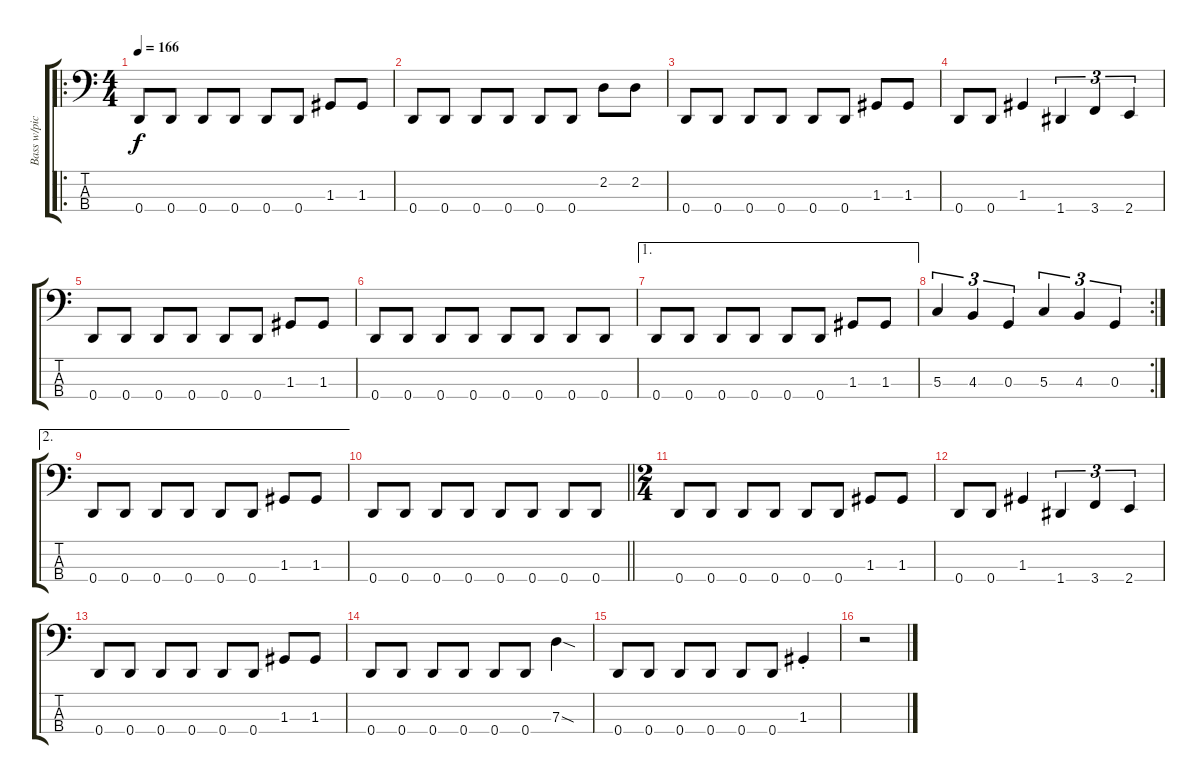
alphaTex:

\track ("Bass w/pick" "Bass w/pic") {instrument electricbasspick}
\staff {score tabs}
\tuning (F2 C2 G1 D1) {hide}
\ro
\ts (4 4)
\tempo 166
\clef f4
\ks c
0.4.8{dy f instrument electricbasspick} 0.4.8 0.4.8 0.4.8 0.4.8 0.4.8 1.3.8 1.3.8 |
0.4.8 0.4.8 0.4.8 0.4.8 0.4.8 0.4.8 2.2.8 2.2.8 |
0.4.8 0.4.8 0.4.8 0.4.8 0.4.8 0.4.8 1.3.8 1.3.8 |
0.4.8 0.4.8 1.3.4 1.4.4{tu (3 2)} 3.4.4{tu (3 2)} 2.4.4{tu (3 2)} |
0.4.8 0.4.8 0.4.8 0.4.8 0.4.8 0.4.8 1.3.8 1.3.8 |
0.4.8 0.4.8 0.4.8 0.4.8 0.4.8 0.4.8 0.4.8 0.4.8 |
\ae 1
0.4.8 0.4.8 0.4.8 0.4.8 0.4.8 0.4.8 1.3.8 1.3.8 |
\rc 2
5.3.4{tu (3 2)} 4.3.4{tu (3 2)} 0.3.4{tu (3 2)} 5.3.4{tu (3 2)} 4.3.4{tu (3 2)} 0.3.4{tu (3 2)} |
\ae 2
0.4.8 0.4.8 0.4.8 0.4.8 0.4.8 0.4.8 1.3.8 1.3.8 |
\barLineRight lightlight
0.4.8 0.4.8 0.4.8 0.4.8 0.4.8 0.4.8 0.4.8 0.4.8 |
\ts (2 4)
0.4.8 0.4.8 0.4.8 0.4.8 0.4.8 0.4.8 1.3.8 1.3.8 |
0.4.8 0.4.8 1.3.4 1.4.4{tu (3 2)} 3.4.4{tu (3 2)} 2.4.4{tu (3 2)} |
0.4.8 0.4.8 0.4.8 0.4.8 0.4.8 0.4.8 1.3.8 1.3.8 |
0.4.8 0.4.8 0.4.8 0.4.8 0.4.8 0.4.8 7.3{sod}.4 |
0.4.8 0.4.8 0.4.8 0.4.8 0.4.8 0.4.8 1.3{st}.4 |
r.2
